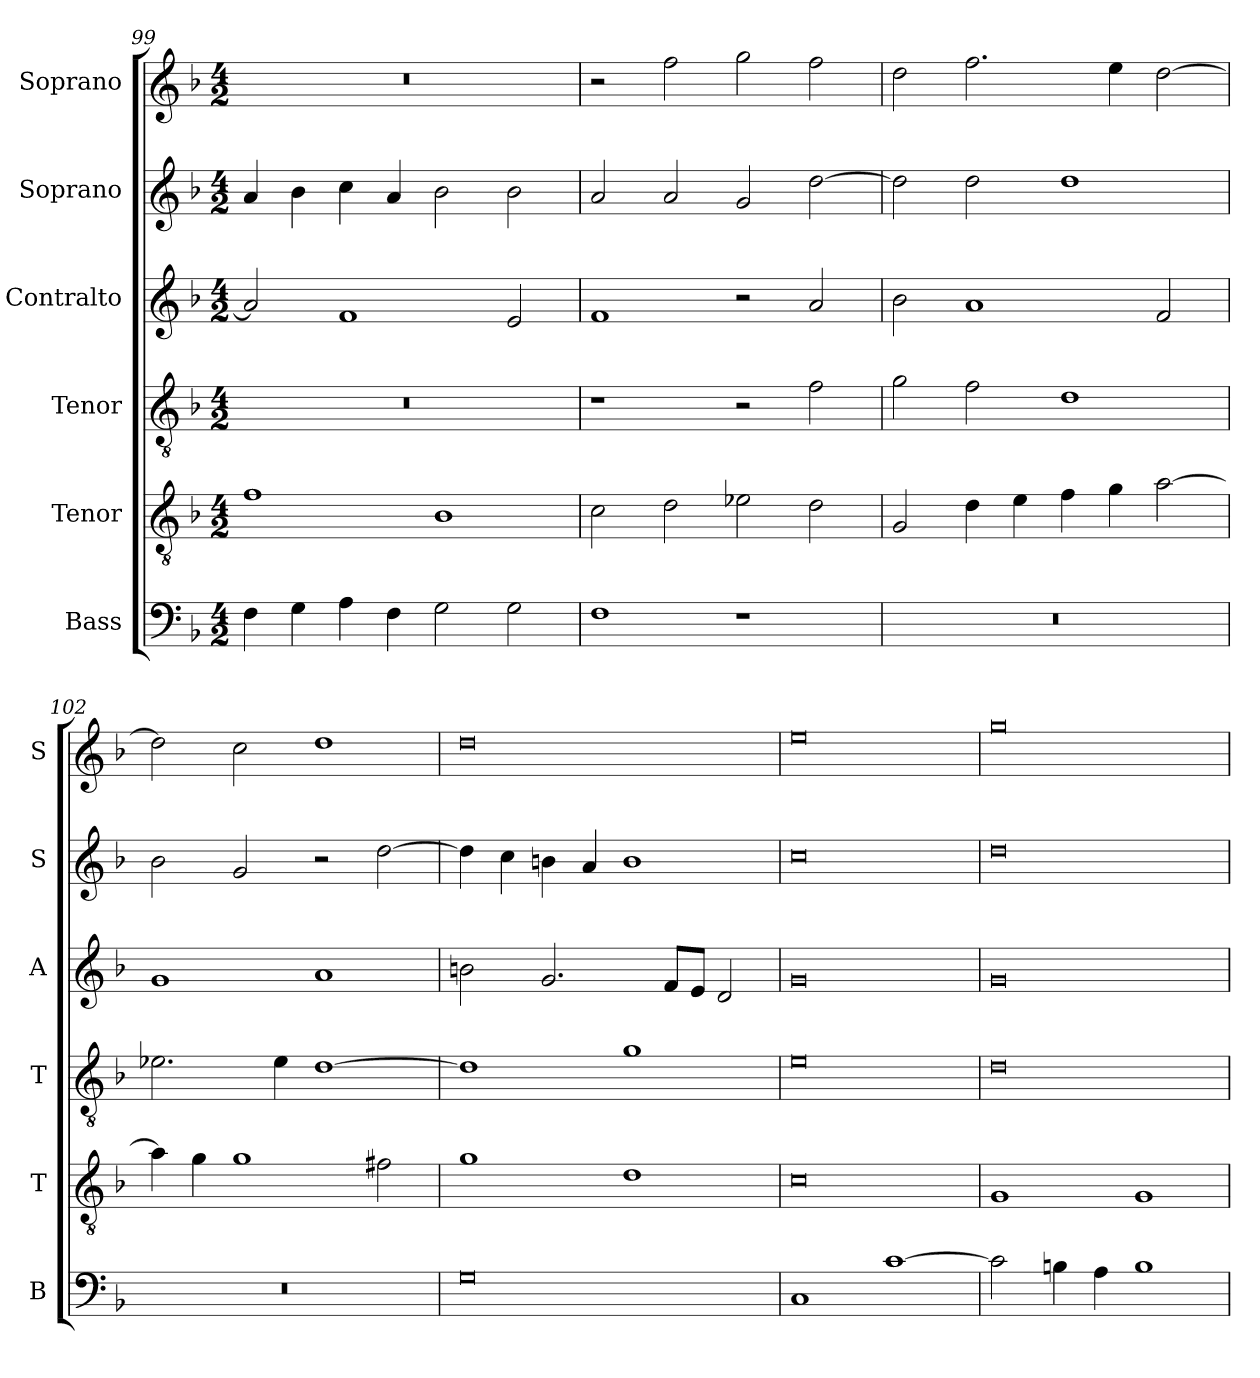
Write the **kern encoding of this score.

**kern	**kern	**kern	**kern	**kern	**kern
*part6	*part5	*part4	*part3	*part2	*part1
*staff6	*staff5	*staff4	*staff3	*staff2	*staff1
*I"Bass	*I"Tenor	*I"Tenor	*I"Contralto	*I"Soprano	*I"Soprano
*I'B	*I'T	*I'T	*I'A	*I'S	*I'S
*clefF4	*clefGv2	*clefGv2	*clefG2	*clefG2	*clefG2
*k[b-]	*k[b-]	*k[b-]	*k[b-]	*k[b-]	*k[b-]
*F:ion	*F:ion	*F:ion	*F:ion	*F:ion	*F:ion
*M4/2	*M4/2	*M4/2	*M4/2	*M4/2	*M4/2
=99	=99	=99	=99	=99	=99
4F	1f	0r	2a]	4a	0r
4G	.	.	.	4b-	.
4A	.	.	1f	4cc	.
4F	.	.	.	4a	.
2G	1B-	.	.	2b-	.
2G	.	.	2e	2b-	.
=100	=100	=100	=100	=100	=100
1F	2c	1r	1f	2a	2r
.	2d	.	.	2a	2ff
1r	2e-X	2r	2r	2g	2gg
.	2d	2f	2a	[2dd	2ff
=101	=101	=101	=101	=101	=101
0r	2G	2g	2b-	2dd]	2dd
.	4d	2f	1a	2dd	2.ff
.	4e	.	.	.	.
.	4f	1d	.	1dd	.
.	4g	.	.	.	4ee
.	[2a	.	2f	.	[2dd
=102	=102	=102	=102	=102	=102
0r	4a]	2.e-X	1g	2b-	2dd]
.	4g	.	.	.	.
.	1g	.	.	2g	2cc
.	.	4e-	.	.	.
.	.	[1d	1a	2r	1dd
.	2f#X	.	.	[2dd	.
=103	=103	=103	=103	=103	=103
0G	1g	1d]	2bn	4dd]	0dd
.	.	.	.	4cc	.
.	.	.	2.g	4bn	.
.	.	.	.	4a	.
.	1d	1g	.	1b	.
.	.	.	8f/L	.	.
.	.	.	8e/J	.	.
.	.	.	2d	.	.
=104	=104	=104	=104	=104	=104
1C	0c	0e	0g	0cc	0ee
[1c	.	.	.	.	.
=105	=105	=105	=105	=105	=105
2c]	1G	0d	0g	0dd	0gg
4Bn	.	.	.	.	.
4A	.	.	.	.	.
1B	1G	.	.	.	.
=	=	=	=	=	=
*-	*-	*-	*-	*-	*-
